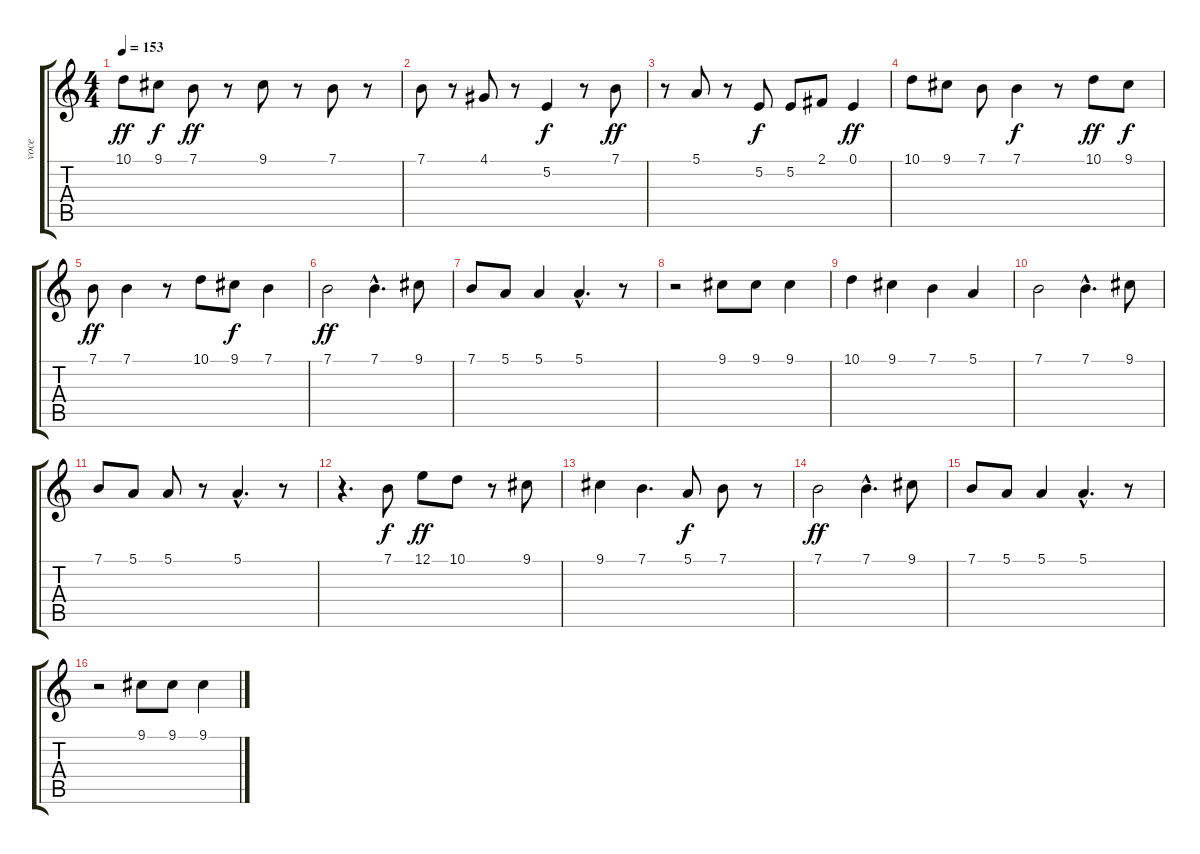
\track ("voce" "voce") {instrument lead2sawtooth}
\staff {score tabs}
\tuning (E4 B3 G3 D3 A2 E2) {hide}
\ts (4 4)
\tempo 153
\clef g2
\ks c
10.1.8{dy ff} 9.1.8{dy f} 7.1.8{dy ff} r.8 9.1.8 r.8 7.1.8 r.8 |
7.1.8 r.8 4.1.8 r.8 5.2.4{dy f} r.8 7.1.8{dy ff} |
r.8 5.1.8 r.8 5.2.8{dy f} 5.2.8 2.1.8 0.1.4{dy ff} |
10.1.8 9.1.8 7.1.8 7.1.4{dy f} r.8 10.1.8{dy ff} 9.1.8{dy f} |
7.1.8{dy ff} 7.1.4 r.8 10.1.8 9.1.8{dy f} 7.1.4 |
7.1.2{dy ff} 7.1{hac}.4{d} 9.1.8 |
7.1.8 5.1.8 5.1.4 5.1{hac}.4{d} r.8 |
r.2 9.1.8 9.1.8 9.1.4 |
10.1.4 9.1.4 7.1.4 5.1.4 |
7.1.2 7.1{hac}.4{d} 9.1.8 |
7.1.8 5.1.8 5.1.8 r.8 5.1{hac}.4{d} r.8 |
r.4{d} 7.1.8{dy f} 12.1.8{dy ff} 10.1.8 r.8 9.1.8 |
9.1.4 7.1.4{d} 5.1.8{dy f} 7.1.8 r.8 |
7.1.2{dy ff} 7.1{hac}.4{d} 9.1.8 |
7.1.8 5.1.8 5.1.4 5.1{hac}.4{d} r.8 |
r.2 9.1.8 9.1.8 9.1.4
